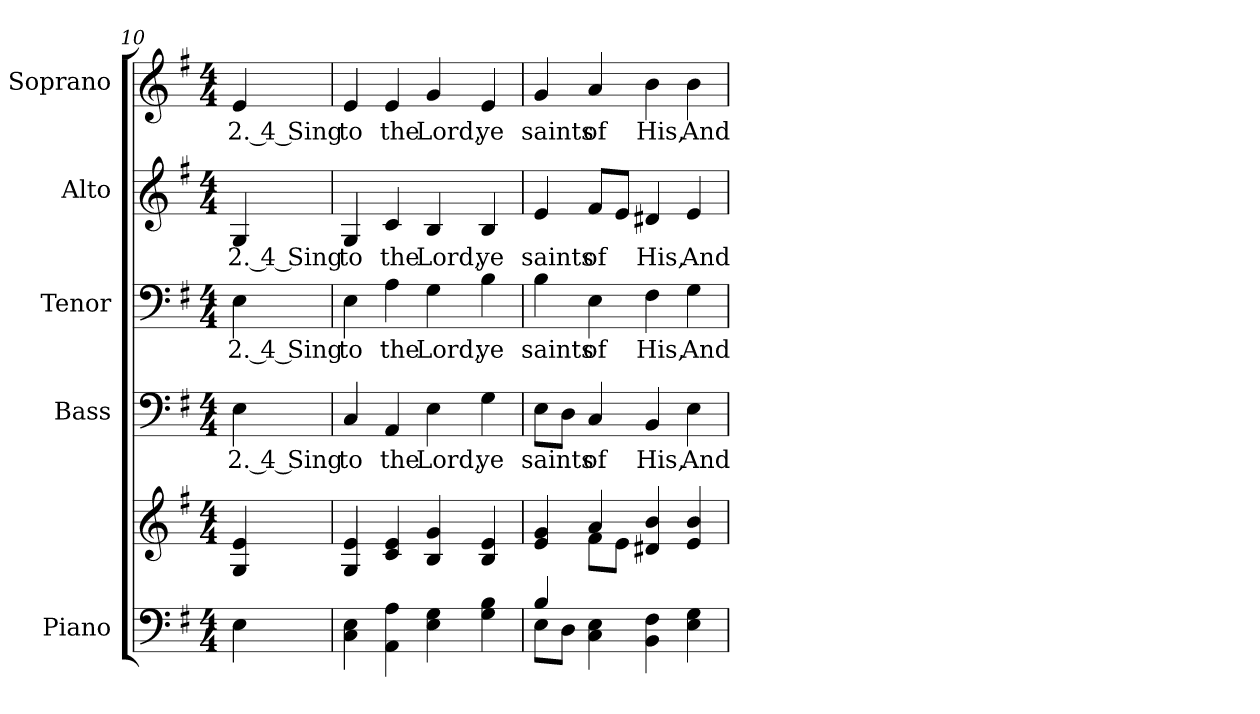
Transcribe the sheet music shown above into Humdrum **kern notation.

**kern	**kern	**kern	**text	**kern	**text	**kern	**text	**kern	**text
*part5	*part5	*part4	*part4	*part3	*part3	*part2	*part2	*part1	*part1
*staff6	*staff5	*staff4	*staff4	*staff3	*staff3	*staff2	*staff2	*staff1	*staff1
*I"Piano	*	*I"Bass	*	*I"Tenor	*	*I"Alto	*	*I"Soprano	*
*I'Pno.	*	*I'B.	*	*I'T.	*	*I'A.	*	*I'S.	*
!!LO:PB:g=z
*clefF4	*clefG2	*clefF4	*	*clefF4	*	*clefG2	*	*clefG2	*
*k[f#]	*k[f#]	*k[f#]	*	*k[f#]	*	*k[f#]	*	*k[f#]	*
*G:	*G:	*G:	*	*G:	*	*G:	*	*G:	*
*M4/4	*M4/4	*M4/4	*	*M4/4	*	*M4/4	*	*M4/4	*
=10	=10	=10	=10	=10	=10	=10	=10	=10	=10
!	!	!	!LO:LY:b:color=#000000	!	!	!	!	!	!
!	!	!	!	!	!LO:LY:b:color=#000000	!	!	!	!
!	!	!	!	!	!	!	!LO:LY:b:color=#000000	!	!
!	!	!	!	!	!	!	!	!	!LO:LY:b:color=#000000
4Ei\	4Gi/ 4ei	4Ei\	2. 4 Sing	4Ei\	2. 4 Sing	4Gi/	2. 4 Sing	4ei/	2. 4 Sing
=11	=11	=11	=11	=11	=11	=11	=11	=11	=11
!	!	!	!LO:LY:b:color=#000000	!	!	!	!	!	!
!	!	!	!	!	!LO:LY:b:color=#000000	!	!	!	!
!	!	!	!	!	!	!	!LO:LY:b:color=#000000	!	!
!	!	!	!	!	!	!	!	!	!LO:LY:b:color=#000000
4Ci\ 4Ei	4Gi/ 4ei	4Ci/	to	4Ei\	to	4Gi/	to	4ei/	to
!	!	!	!LO:LY:b:color=#000000	!	!	!	!	!	!
!	!	!	!	!	!LO:LY:b:color=#000000	!	!	!	!
!	!	!	!	!	!	!	!LO:LY:b:color=#000000	!	!
!	!	!	!	!	!	!	!	!	!LO:LY:b:color=#000000
4AAi\ 4Ai	4ci/ 4ei	4AAi/	the	4Ai\	the	4ci/	the	4ei/	the
!	!	!	!LO:LY:b:color=#000000	!	!	!	!	!	!
!	!	!	!	!	!LO:LY:b:color=#000000	!	!	!	!
!	!	!	!	!	!	!	!LO:LY:b:color=#000000	!	!
!	!	!	!	!	!	!	!	!	!LO:LY:b:color=#000000
4Ei\ 4Gi	4Bi/ 4gi	4Ei\	Lord,	4Gi\	Lord,	4Bi/	Lord,	4gi/	Lord,
!	!	!	!LO:LY:b:color=#000000	!	!	!	!	!	!
!	!	!	!	!	!LO:LY:b:color=#000000	!	!	!	!
!	!	!	!	!	!	!	!LO:LY:b:color=#000000	!	!
!	!	!	!	!	!	!	!	!	!LO:LY:b:color=#000000
4Gi\ 4Bi	4Bi/ 4ei	4Gi\	ye	4Bi\	ye	4Bi/	ye	4ei/	ye
=12	=12	=12	=12	=12	=12	=12	=12	=12	=12
*^	*^	*	*	*	*	*	*	*	*
!	!	!	!	!	!LO:LY:b:color=#000000	!	!	!	!	!	!
!	!	!	!	!	!	!	!LO:LY:b:color=#000000	!	!	!	!
!	!	!	!	!	!	!	!	!	!LO:LY:b:color=#000000	!	!
!	!	!	!	!	!	!	!	!	!	!	!LO:LY:b:color=#000000
4Bi/	8Ei\L	4ei/ 4gi	4ryy	8Ei\L	saints	4Bi\	saints	4ei/	saints	4gi/	saints
.	8Di\J	.	.	8Di\J	.	.	.	.	.	.	.
!	!	!	!	!	!LO:LY:b:color=#000000	!	!	!	!	!	!
!	!	!	!	!	!	!	!LO:LY:b:color=#000000	!	!	!	!
!	!	!	!	!	!	!	!	!	!LO:LY:b:color=#000000	!	!
!	!	!	!	!	!	!	!	!	!	!	!LO:LY:b:color=#000000
4Ci\ 4Ei	4ryy	4ai/	8f#i\L	4Ci/	of	4Ei\	of	8f#i/L	of	4ai/	of
.	.	.	8ei\J	.	.	.	.	8ei/J	.	.	.
!	!	!	!	!	!LO:LY:b:color=#000000	!	!	!	!	!	!
!	!	!	!	!	!	!	!LO:LY:b:color=#000000	!	!	!	!
!	!	!	!	!	!	!	!	!	!LO:LY:b:color=#000000	!	!
!	!	!	!	!	!	!	!	!	!	!	!LO:LY:b:color=#000000
4BBi\ 4F#i	2ryy	4d#Xi/ 4bi	2ryy	4BBi/	His,	4F#i\	His,	4d#Xi/	His,	4bi\	His,
!	!	!	!	!	!LO:LY:b:color=#000000	!	!	!	!	!	!
!	!	!	!	!	!	!	!LO:LY:b:color=#000000	!	!	!	!
!	!	!	!	!	!	!	!	!	!LO:LY:b:color=#000000	!	!
!	!	!	!	!	!	!	!	!	!	!	!LO:LY:b:color=#000000
4Ei\ 4Gi	.	4ei/ 4bi	.	4Ei\	And	4Gi\	And	4ei/	And	4bi\	And
*v	*v	*	*	*	*	*	*	*	*	*	*
*	*v	*v	*	*	*	*	*	*	*	*
=	=	=	=	=	=	=	=	=	=
*-	*-	*-	*-	*-	*-	*-	*-	*-	*-
